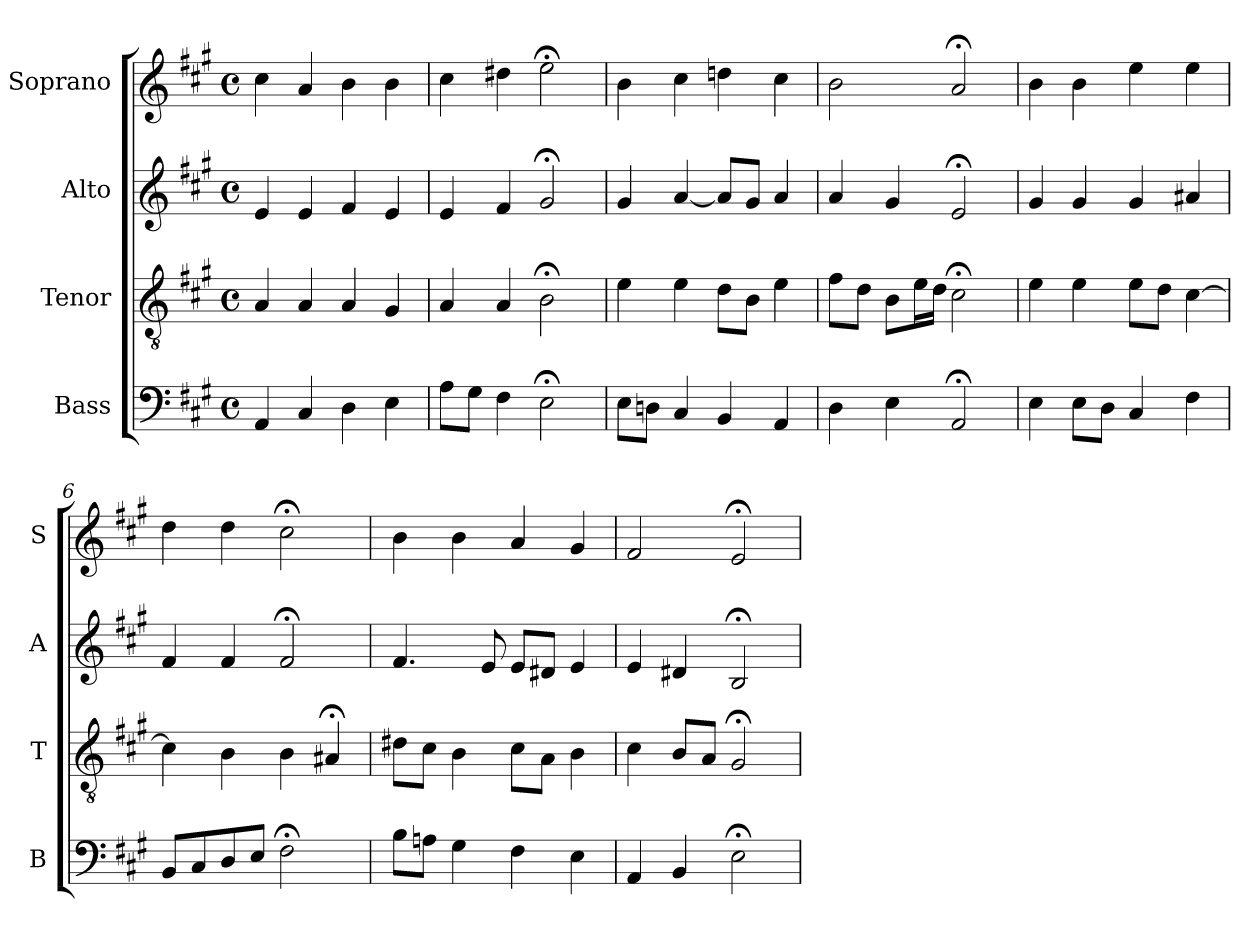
**kern	**kern	**kern	**kern
*part4	*part3	*part2	*part1
*staff4	*staff3	*staff2	*staff1
*I"Bass	*I"Tenor	*I"Alto	*I"Soprano
*I'B	*I'T	*I'A	*I'S
*clefF4	*clefGv2	*clefG2	*clefG2
*k[f#c#g#]	*k[f#c#g#]	*k[f#c#g#]	*k[f#c#g#]
*A:	*A:	*A:	*A:
*M4/4	*M4/4	*M4/4	*M4/4
*met(c)	*met(c)	*met(c)	*met(c)
*MM100	*MM100	*MM100	*MM100
=1	=1	=1	=1
4AA	4A	4e	4cc#
4C#	4A	4e	4a
4D	4A	4f#	4b
4E	4G#	4e	4b
=2	=2	=2	=2
8AL	4A	4e	4cc#
8G#J	.	.	.
4F#	4A	4f#	4dd#X
2E;<	2B;<	2g#;<	2ee;<
=3	=3	=3	=3
8EL	4e	4g#	4b
8DnJ	.	.	.
4C#	4e	[4a	4cc#
4BB	8dL	8aL]	4ddn
.	8BJ	8g#J	.
4AA	4e	4a	4cc#
=4	=4	=4	=4
4D	8f#L	4a	2b
.	8dJ	.	.
4E	8BL	4g#	.
.	16eL	.	.
.	16dJJ	.	.
2AA;<	2c#;<	2e;<	2a;<
=5	=5	=5	=5
4E	4e	4g#	4b
8EL	4e	4g#	4b
8DJ	.	.	.
4C#	8eL	4g#	4ee
.	8dJ	.	.
4F#	[4c#	4a#X	4ee
=6	=6	=6	=6
8BBL	4c#]	4f#	4dd
8C#	.	.	.
8D	4B	4f#	4dd
8EJ	.	.	.
2F#;<	4B	2f#;<	2cc#;<
.	4A#X;<	.	.
=7	=7	=7	=7
8BL	8d#XL	4.f#	4b
8AnJ	8c#J	.	.
4G#	4B	.	4b
.	.	8e	.
4F#	8c#L	8eL	4a
.	8AJ	8d#XJ	.
4E	4B	4e	4g#
=8	=8	=8	=8
4AA	4c#	4e	2f#
4BB	8BL	4d#X	.
.	8AJ	.	.
2E;<	2G#;<i	2B;<	2e;<i
=	=	=	=
*-	*-	*-	*-
